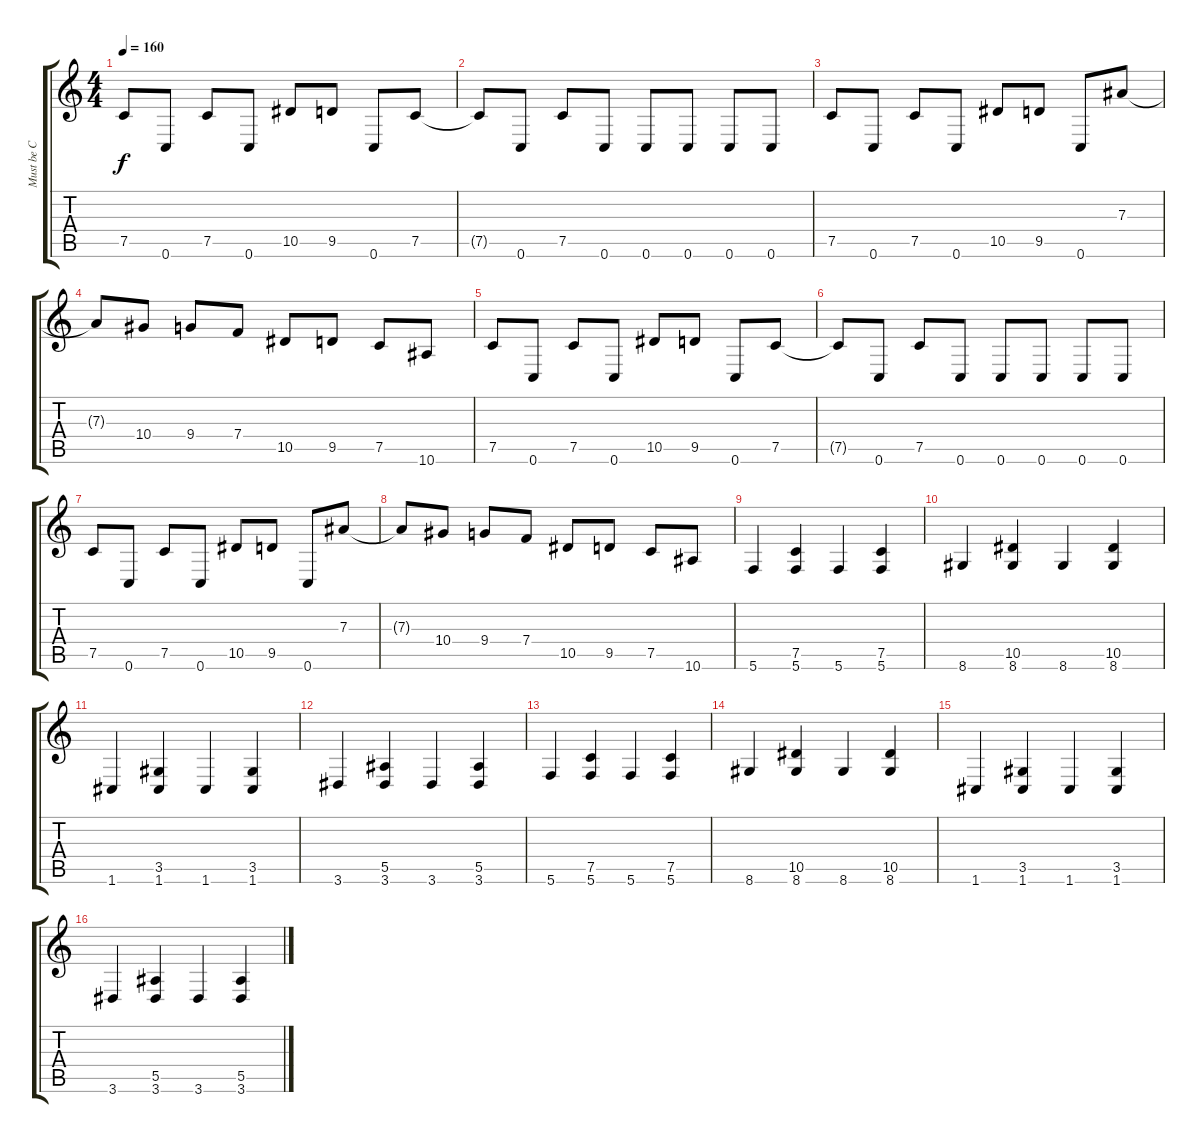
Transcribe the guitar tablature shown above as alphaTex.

\track ("Must be C Tuned" "Must be C ") {instrument distortionguitar}
\staff {score tabs}
\tuning (C4 G3 Eb3 Bb2 F2 C2) {hide}
\ts (4 4)
\tempo 160
\clef g2
\ks c
7.5.8{dy f} 0.6.8 7.5.8 0.6.8 10.5.8 9.5.8 0.6.8 7.5.8 |
7.5{t}.8 0.6.8 7.5.8 0.6.8 0.6.8 0.6.8 0.6.8 0.6.8 |
7.5.8 0.6.8 7.5.8 0.6.8 10.5.8 9.5.8 0.6.8 7.3.8 |
7.3{t}.8 10.4.8 9.4.8 7.4.8 10.5.8 9.5.8 7.5.8 10.6.8 |
7.5.8 0.6.8 7.5.8 0.6.8 10.5.8 9.5.8 0.6.8 7.5.8 |
7.5{t}.8 0.6.8 7.5.8 0.6.8 0.6.8 0.6.8 0.6.8 0.6.8 |
7.5.8 0.6.8 7.5.8 0.6.8 10.5.8 9.5.8 0.6.8 7.3.8 |
7.3{t}.8 10.4.8 9.4.8 7.4.8 10.5.8 9.5.8 7.5.8 10.6.8 |
5.6.4 (7.5 5.6).4 5.6.4 (7.5 5.6).4 |
8.6.4 (10.5 8.6).4 8.6.4 (10.5 8.6).4 |
1.6.4 (3.5 1.6).4 1.6.4 (3.5 1.6).4 |
3.6.4 (5.5 3.6).4 3.6.4 (5.5 3.6).4 |
5.6.4 (7.5 5.6).4 5.6.4 (7.5 5.6).4 |
8.6.4 (10.5 8.6).4 8.6.4 (10.5 8.6).4 |
1.6.4 (3.5 1.6).4 1.6.4 (3.5 1.6).4 |
3.6.4 (5.5 3.6).4 3.6.4 (5.5 3.6).4
